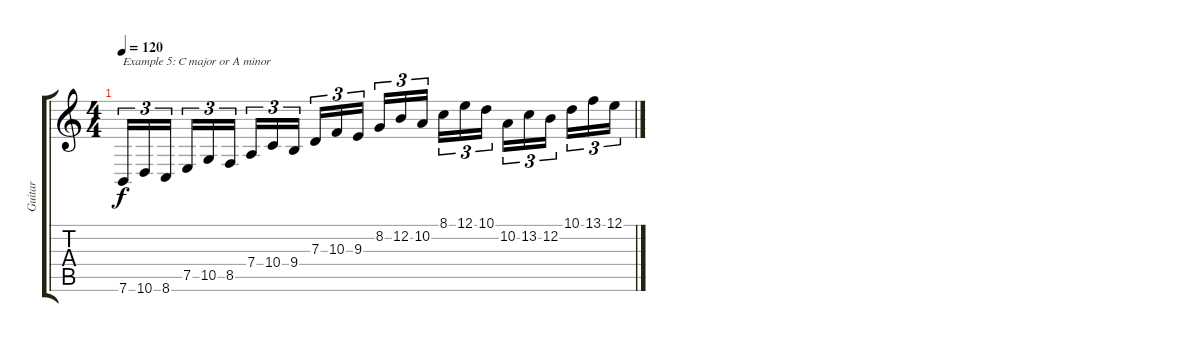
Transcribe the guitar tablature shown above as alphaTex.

\track ("Guitar" "Guitar") {instrument acousticgrandpiano}
\staff {score tabs}
\tuning (E4 B3 G3 D3 A2 E2) {hide}
\ts (4 4)
\tempo 120
\clef g2
\ks c
7.6.16{tu (3 2) txt "Example 5: C major or A minor" dy f instrument acousticgrandpiano} 10.6.16{tu (3 2)} 8.6.16{tu (3 2)} 7.5.16{tu (3 2)} 10.5.16{tu (3 2)} 8.5.16{tu (3 2)} 7.4.16{tu (3 2)} 10.4.16{tu (3 2)} 9.4.16{tu (3 2)} 7.3.16{tu (3 2)} 10.3.16{tu (3 2)} 9.3.16{tu (3 2)} 8.2.16{tu (3 2)} 12.2.16{tu (3 2)} 10.2.16{tu (3 2)} 8.1.16{tu (3 2)} 12.1.16{tu (3 2)} 10.1.16{tu (3 2)} 10.2.16{tu (3 2)} 13.2.16{tu (3 2)} 12.2.16{tu (3 2)} 10.1.16{tu (3 2)} 13.1.16{tu (3 2)} 12.1.16{tu (3 2)}
